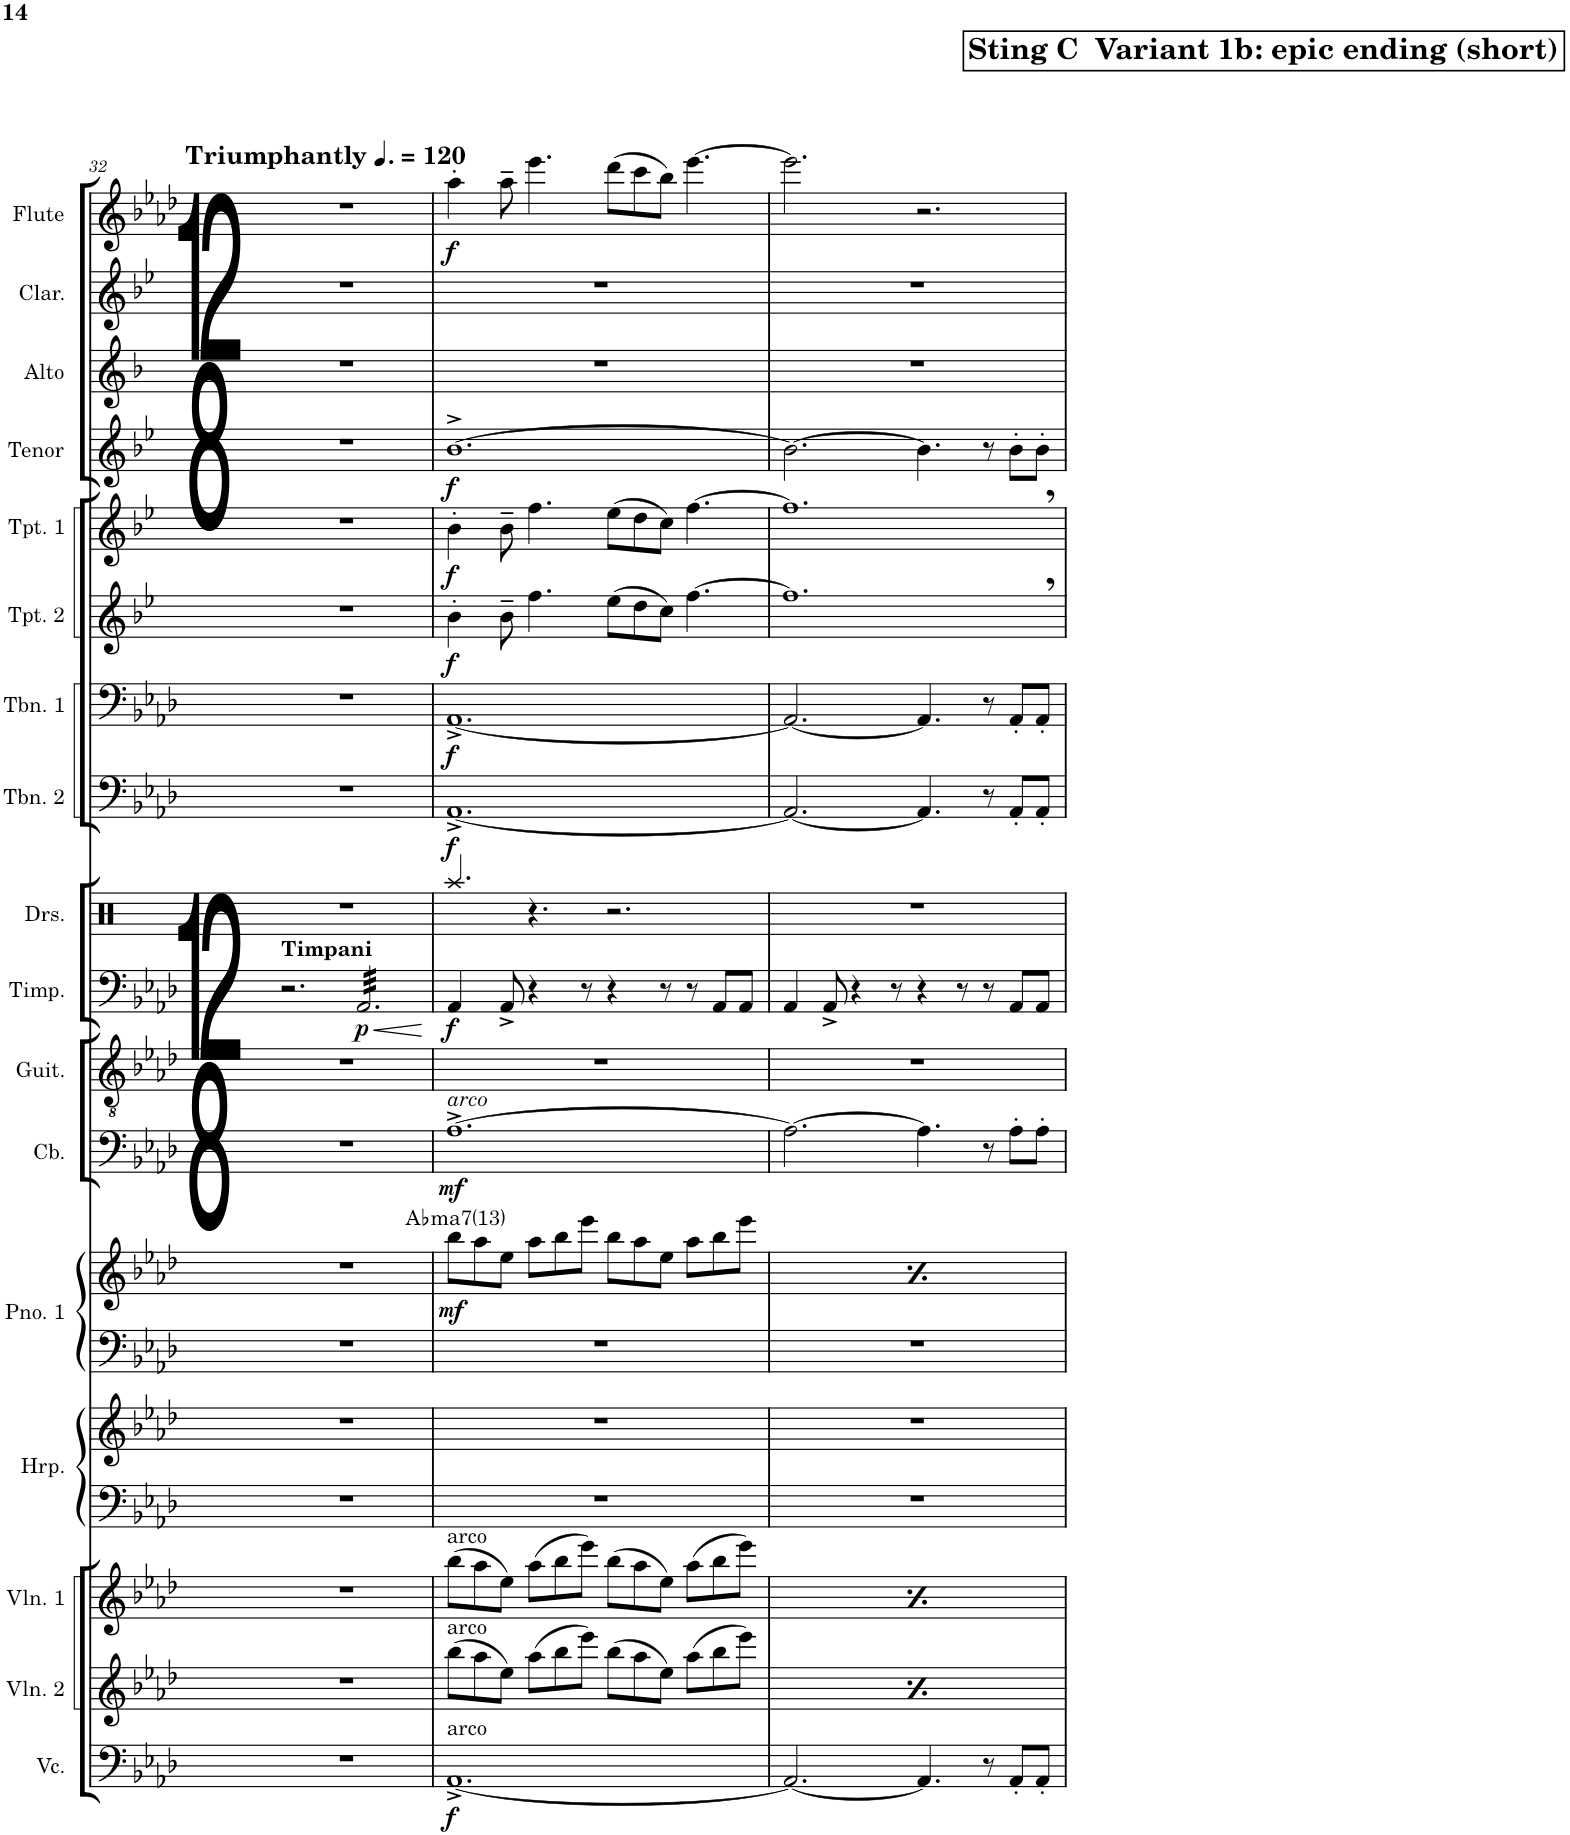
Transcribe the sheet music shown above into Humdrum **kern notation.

**kern	**dynam	**kern	**kern	**kern	**kern	**kern	**kern	**dynam	**harte	**kern	**dynam	**kern	**kern	**dynam	**kern	**kern	**dynam	**kern	**dynam	**kern	**dynam	**kern	**dynam	**kern	**dynam	**kern	**kern	**kern	**dynam
*part17	*part17	*part16	*part15	*part14	*part14	*part13	*part13	*part13	*part13	*part12	*part12	*part11	*part10	*part10	*part9	*part8	*part8	*part7	*part7	*part6	*part6	*part5	*part5	*part4	*part4	*part3	*part2	*part1	*part1
*staff19	*staff19	*staff18	*staff17	*staff16	*staff15	*staff14	*staff13	*staff13/14	*	*staff12	*staff12	*staff11	*staff10	*staff10	*staff9	*staff8	*staff8	*staff7	*staff7	*staff6	*staff6	*staff5	*staff5	*staff4	*staff4	*staff3	*staff2	*staff1	*staff1
*I"Violoncello	*	*I"Violin 2	*I"Violin 1	*I"Piano 2	*	*I"Piano 1	*	*	*	*I"Bass	*	*I"Guitar	*I"Percussion	*	*I"Drumset	*I"Trombone 2	*	*I"Trombone 1	*	*I"Trumpet 2	*	*I"Trumpet 1	*	*I"REED 4 (Tenor Sax)	*	*I"REED 3 (Alto Sax, Flute)	*I"REED 2 (Clarinet)	*I"REED 1 (Flute, Bari Sax)	*
*I'Vc.	*	*I'Vln. 2	*I'Vln. 1	*I'Pno. 2	*	*I'Pno. 1	*	*	*	*I'Bass	*	*I'Guit.	*I'Perc.	*	*I'Drs.	*I'Tbn. 2	*	*I'Tbn. 1	*	*I'Tpt. 2	*	*I'Tpt. 1	*	*I'Tenor	*	*I'Alto	*I'Clar.	*I'Flute	*
!!LO:PB:g=z
*clefF4	*	*clefG2	*clefG2	*clefF4	*clefG2	*clefF4	*clefG2	*	*	*clefF4	*	*clefGv2	*clefF4	*	*clefX	*clefF4	*	*clefF4	*	*clefG2	*	*clefG2	*	*clefG2	*	*clefG2	*clefG2	*clefG2	*
*	*	*	*	*	*	*	*	*	*	*Trd7c12	*	*	*	*	*	*	*	*	*	*Trd1c2	*	*Trd1c2	*	*Trd8c14	*	*Trd5c9	*Trd1c2	*	*
*k[b-e-a-d-]	*	*k[b-e-a-d-]	*k[b-e-a-d-]	*k[b-e-a-d-]	*k[b-e-a-d-]	*k[b-e-a-d-]	*k[b-e-a-d-]	*	*	*k[b-e-a-d-]	*	*k[b-e-a-d-]	*k[b-e-a-d-]	*	*k[]	*k[b-e-a-d-]	*	*k[b-e-a-d-]	*	*k[b-e-]	*	*k[b-e-]	*	*k[b-e-]	*	*k[b-]	*k[b-e-]	*k[b-e-a-d-]	*
*M12/8	*	*M12/8	*M12/8	*M12/8	*M12/8	*M12/8	*M12/8	*	*	*M12/8	*	*M12/8	*M12/8	*	*M12/8	*M12/8	*	*M12/8	*	*M12/8	*	*M12/8	*	*M12/8	*	*M12/8	*M12/8	*M12/8	*
*MM180	*	*MM180	*MM180	*MM180	*MM180	*MM180	*MM180	*	*	*MM180	*	*MM180	*MM180	*	*MM180	*MM180	*	*MM180	*	*MM180	*	*MM180	*	*MM180	*	*MM180	*MM180	*MM180	*
=32	=32	=32	=32	=32	=32	=32	=32	=32	=32	=32	=32	=32	=32	=32	=32	=32	=32	=32	=32	=32	=32	=32	=32	=32	=32	=32	=32	=32	=32
!	!	!	!	!	!	!	!	!	!	!	!	!	!	!	!	!	!	!	!	!	!	!	!	!	!	!	!	!LO:TX:a:B:t=Triumphantly	!
!	!	!	!	!	!	!	!	!	!	!	!	!	!LO:TX:a:B:t=Timpani	!	!	!	!	!	!	!	!	!	!	!	!	!	!	!	!
1.r	.	1.r	1.r	1.r	1.r	1.r	1.r	.	.	1.r	.	1.r	2.r	.	1.r	1.r	.	1.r	.	1.r	.	1.r	.	1.r	.	1.r	1.r	1.r	.
!	!	!	!	!	!	!	!	!	!	!	!	!	!	!LO:HP:b	!	!	!	!	!	!	!	!	!	!	!	!	!	!	!
!	!	!	!	!	!	!	!	!	!	!	!	!	!	!LO:DY:n=1:b	!	!	!	!	!	!	!	!	!	!	!	!	!	!	!
*	*	*	*	*	*	*	*	*	*	*	*	*	*tremolo	*	*	*	*	*	*	*	*	*	*	*	*	*	*	*	*
.	.	.	.	.	.	.	.	.	.	.	.	.	32RAA/LLL	< p	.	.	.	.	.	.	.	.	.	.	.	.	.	.	.
.	.	.	.	.	.	.	.	.	.	.	.	.	32RAA/	.	.	.	.	.	.	.	.	.	.	.	.	.	.	.	.
.	.	.	.	.	.	.	.	.	.	.	.	.	32RAA/	.	.	.	.	.	.	.	.	.	.	.	.	.	.	.	.
.	.	.	.	.	.	.	.	.	.	.	.	.	32RAA/	.	.	.	.	.	.	.	.	.	.	.	.	.	.	.	.
.	.	.	.	.	.	.	.	.	.	.	.	.	32RAA/	.	.	.	.	.	.	.	.	.	.	.	.	.	.	.	.
.	.	.	.	.	.	.	.	.	.	.	.	.	32RAA/	.	.	.	.	.	.	.	.	.	.	.	.	.	.	.	.
.	.	.	.	.	.	.	.	.	.	.	.	.	32RAA/	.	.	.	.	.	.	.	.	.	.	.	.	.	.	.	.
.	.	.	.	.	.	.	.	.	.	.	.	.	32RAA/	.	.	.	.	.	.	.	.	.	.	.	.	.	.	.	.
.	.	.	.	.	.	.	.	.	.	.	.	.	32RAA/	.	.	.	.	.	.	.	.	.	.	.	.	.	.	.	.
.	.	.	.	.	.	.	.	.	.	.	.	.	32RAA/	.	.	.	.	.	.	.	.	.	.	.	.	.	.	.	.
.	.	.	.	.	.	.	.	.	.	.	.	.	32RAA/	.	.	.	.	.	.	.	.	.	.	.	.	.	.	.	.
.	.	.	.	.	.	.	.	.	.	.	.	.	32RAA/	.	.	.	.	.	.	.	.	.	.	.	.	.	.	.	.
.	.	.	.	.	.	.	.	.	.	.	.	.	32RAA/	.	.	.	.	.	.	.	.	.	.	.	.	.	.	.	.
.	.	.	.	.	.	.	.	.	.	.	.	.	32RAA/	.	.	.	.	.	.	.	.	.	.	.	.	.	.	.	.
.	.	.	.	.	.	.	.	.	.	.	.	.	32RAA/	.	.	.	.	.	.	.	.	.	.	.	.	.	.	.	.
.	.	.	.	.	.	.	.	.	.	.	.	.	32RAA/	.	.	.	.	.	.	.	.	.	.	.	.	.	.	.	.
.	.	.	.	.	.	.	.	.	.	.	.	.	32RAA/	.	.	.	.	.	.	.	.	.	.	.	.	.	.	.	.
.	.	.	.	.	.	.	.	.	.	.	.	.	32RAA/	.	.	.	.	.	.	.	.	.	.	.	.	.	.	.	.
.	.	.	.	.	.	.	.	.	.	.	.	.	32RAA/	.	.	.	.	.	.	.	.	.	.	.	.	.	.	.	.
.	.	.	.	.	.	.	.	.	.	.	.	.	32RAA/	.	.	.	.	.	.	.	.	.	.	.	.	.	.	.	.
.	.	.	.	.	.	.	.	.	.	.	.	.	32RAA/	.	.	.	.	.	.	.	.	.	.	.	.	.	.	.	.
.	.	.	.	.	.	.	.	.	.	.	.	.	32RAA/	.	.	.	.	.	.	.	.	.	.	.	.	.	.	.	.
.	.	.	.	.	.	.	.	.	.	.	.	.	32RAA/	.	.	.	.	.	.	.	.	.	.	.	.	.	.	.	.
.	.	.	.	.	.	.	.	.	.	.	.	.	32RAA/JJJ	.	.	.	.	.	.	.	.	.	.	.	.	.	.	.	.
*	*	*	*	*	*	*	*	*	*	*	*	*	*Xtremolo	*	*	*	*	*	*	*	*	*	*	*	*	*	*	*	*
.	.	.	.	.	.	.	.	.	.	.	.	.	.	[	.	.	.	.	.	.	.	.	.	.	.	.	.	.	.
=33	=33	=33	=33	=33	=33	=33	=33	=33	=33	=33	=33	=33	=33	=33	=33	=33	=33	=33	=33	=33	=33	=33	=33	=33	=33	=33	=33	=33	=33
!	!	!	!	!	!	!	!	!	!	!	!	!	!	!	!	!	!	!	!	!	!	!	!	!	!	!	!	!LO:TX:a:B:t=Sting C  Variant 1b&colon; epic ending (short)	!
!	!	!	!	!	!	!	!	!	!	!LO:TX:a:i:t=arco	!	!	!	!	!	!	!	!	!	!	!	!	!	!	!	!	!	!	!
!	!	!	!LO:TX:a:t=arco	!	!	!	!	!	!	!	!	!	!	!	!	!	!	!	!	!	!	!	!	!	!	!	!	!	!
!	!	!LO:TX:a:t=arco	!	!	!	!	!	!	!	!	!	!	!	!	!	!	!	!	!	!	!	!	!	!	!	!	!	!	!
!LO:TX:a:t=arco	!	!	!	!	!	!	!	!	!	!	!	!	!	!	!	!	!	!	!	!	!	!	!	!	!	!	!	!	!
!	!LO:DY:b	!	!	!	!	!	!	!LO:DY:b	!LO:H:kt=ma7	!	!LO:DY:b	!	!	!LO:DY:b	!	!	!LO:DY:b	!	!LO:DY:b	!	!LO:DY:b	!	!LO:DY:b	!	!LO:DY:b	!	!	!	!LO:DY:b
[1.AA-^	f	(8bb-\L	(8bb-\L	1.r	1.r	1.r	8bb-\L	mf	Ab:maj7(13)	[1.A-^	mf	1.r	4RAA/	f	4.Raa/	[1.AA-^	f	[1.AA-^	f	4b-'\	f	4b-'\	f	[1.b-^	f	1.r	1.r	4aa-'\	f
.	.	8aa-\	8aa-\	.	.	.	8aa-\	.	.	.	.	.	.	.	.	.	.	.	.	.	.	.	.	.	.	.	.	.	.
.	.	8ee-\J)	8ee-\J)	.	.	.	8ee-\J	.	.	.	.	.	8RAA^/	.	.	.	.	.	.	8b-~\	.	8b-~\	.	.	.	.	.	8aa-~\	.
.	.	(8aa-\L	(8aa-\L	.	.	.	8aa-\L	.	.	.	.	.	4r	.	4.r	.	.	.	.	4.ff\	.	4.ff\	.	.	.	.	.	4.eee-\	.
.	.	8bb-\	8bb-\	.	.	.	8bb-\	.	.	.	.	.	.	.	.	.	.	.	.	.	.	.	.	.	.	.	.	.	.
.	.	8eee-\J)	8eee-\J)	.	.	.	8eee-\J	.	.	.	.	.	8r	.	.	.	.	.	.	.	.	.	.	.	.	.	.	.	.
.	.	(8bb-\L	(8bb-\L	.	.	.	8bb-\L	.	.	.	.	.	4r	.	2.r	.	.	.	.	(8ee-\L	.	(8ee-\L	.	.	.	.	.	(8ddd-\L	.
.	.	8aa-\	8aa-\	.	.	.	8aa-\	.	.	.	.	.	.	.	.	.	.	.	.	8dd\	.	8dd\	.	.	.	.	.	8ccc\	.
.	.	8ee-\J)	8ee-\J)	.	.	.	8ee-\J	.	.	.	.	.	8r	.	.	.	.	.	.	8cc\J)	.	8cc\J)	.	.	.	.	.	8bb-\J)	.
.	.	(8aa-\L	(8aa-\L	.	.	.	8aa-\L	.	.	.	.	.	8r	.	.	.	.	.	.	[4.ff\	.	[4.ff\	.	.	.	.	.	[4.eee-\	.
.	.	8bb-\	8bb-\	.	.	.	8bb-\	.	.	.	.	.	8RAA/L	.	.	.	.	.	.	.	.	.	.	.	.	.	.	.	.
.	.	8eee-\J)	8eee-\J)	.	.	.	8eee-\J	.	.	.	.	.	8RAA/J	.	.	.	.	.	.	.	.	.	.	.	.	.	.	.	.
=34	=34	=34	=34	=34	=34	=34	=34	=34	=34	=34	=34	=34	=34	=34	=34	=34	=34	=34	=34	=34	=34	=34	=34	=34	=34	=34	=34	=34	=34
!	!	!	!LO:TX:a:t=arco	!	!	!	!	!	!	!	!	!	!	!	!	!	!	!	!	!	!	!	!	!	!	!	!	!	!
!	!	!LO:TX:a:t=arco	!	!	!	!	!	!	!	!	!	!	!	!	!	!	!	!	!	!	!	!	!	!	!	!	!	!	!
!	!	!	!	!	!	!	!	!LO:DY:b	!LO:H:kt=ma7	!	!	!	!	!	!	!	!	!	!	!	!	!	!	!	!	!	!	!	!
2.AA-/_	.	(8bb-\L	(8bb-\L	1.r	1.r	1.r	8bb-\L	mf	Ab:maj7(13)	2.A-\_	.	1.r	4RAA/	.	1.r	2.AA-/_	.	2.AA-/_	.	1.ff,]	.	1.ff,]	.	2.b-\_	.	1.r	1.r	2.eee-\]	.
.	.	8aa-\	8aa-\	.	.	.	8aa-\	.	.	.	.	.	.	.	.	.	.	.	.	.	.	.	.	.	.	.	.	.	.
.	.	8ee-\J)	8ee-\J)	.	.	.	8ee-\J	.	.	.	.	.	8RAA^/	.	.	.	.	.	.	.	.	.	.	.	.	.	.	.	.
.	.	(8aa-\L	(8aa-\L	.	.	.	8aa-\L	.	.	.	.	.	4r	.	.	.	.	.	.	.	.	.	.	.	.	.	.	.	.
.	.	8bb-\	8bb-\	.	.	.	8bb-\	.	.	.	.	.	.	.	.	.	.	.	.	.	.	.	.	.	.	.	.	.	.
.	.	8eee-\J)	8eee-\J)	.	.	.	8eee-\J	.	.	.	.	.	8r	.	.	.	.	.	.	.	.	.	.	.	.	.	.	.	.
4.AA-/]	.	(8bb-\L	(8bb-\L	.	.	.	8bb-\L	.	.	4.A-\]	.	.	4r	.	.	4.AA-/]	.	4.AA-/]	.	.	.	.	.	4.b-\]	.	.	.	2.r	.
.	.	8aa-\	8aa-\	.	.	.	8aa-\	.	.	.	.	.	.	.	.	.	.	.	.	.	.	.	.	.	.	.	.	.	.
.	.	8ee-\J)	8ee-\J)	.	.	.	8ee-\J	.	.	.	.	.	8r	.	.	.	.	.	.	.	.	.	.	.	.	.	.	.	.
8r	.	(8aa-\L	(8aa-\L	.	.	.	8aa-\L	.	.	8r	.	.	8r	.	.	8r	.	8r	.	.	.	.	.	8r	.	.	.	.	.
8AA-'/L	.	8bb-\	8bb-\	.	.	.	8bb-\	.	.	8A-'\L	.	.	8RAA/L	.	.	8AA-'/L	.	8AA-'/L	.	.	.	.	.	8b-'\L	.	.	.	.	.
8AA-'/J	.	8eee-\J)	8eee-\J)	.	.	.	8eee-\J	.	.	8A-'\J	.	.	8RAA/J	.	.	8AA-'/J	.	8AA-'/J	.	.	.	.	.	8b-'\J	.	.	.	.	.
=	=	=	=	=	=	=	=	=	=	=	=	=	=	=	=	=	=	=	=	=	=	=	=	=	=	=	=	=	=
*-	*-	*-	*-	*-	*-	*-	*-	*-	*-	*-	*-	*-	*-	*-	*-	*-	*-	*-	*-	*-	*-	*-	*-	*-	*-	*-	*-	*-	*-
